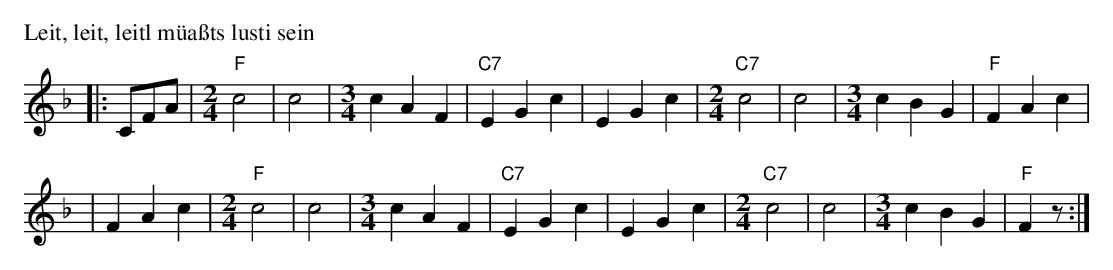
X:1
M: none
P: Leit, leit, leitl m\"ua\ssts lusti sein
K: F
|: CFA \
|[M:2/4][L:1/8]"F"c4 | c4 \
|[M:3/4][L:1/8]c2 A2 F2 | "C7"E2 G2 c2 | E2 G2 c2 \
|[M:2/4][L:1/8]"C7"c4 | c4 \
|[M:3/4][L:1/8]c2 B2 G2 | "F"F2 A2 c2 |
| F2 A2 c2 \
|[M:2/4][L:1/8]"F"c4 | c4 \
|[M:3/4][L:1/8]c2 A2 F2 | "C7"E2 G2 c2 | E2 G2 c2 \
|[M:2/4][L:1/8]"C7"c4 | c4 \
|[M:3/4][L:1/8]c2 B2 G2 | "F"F2 z :|
